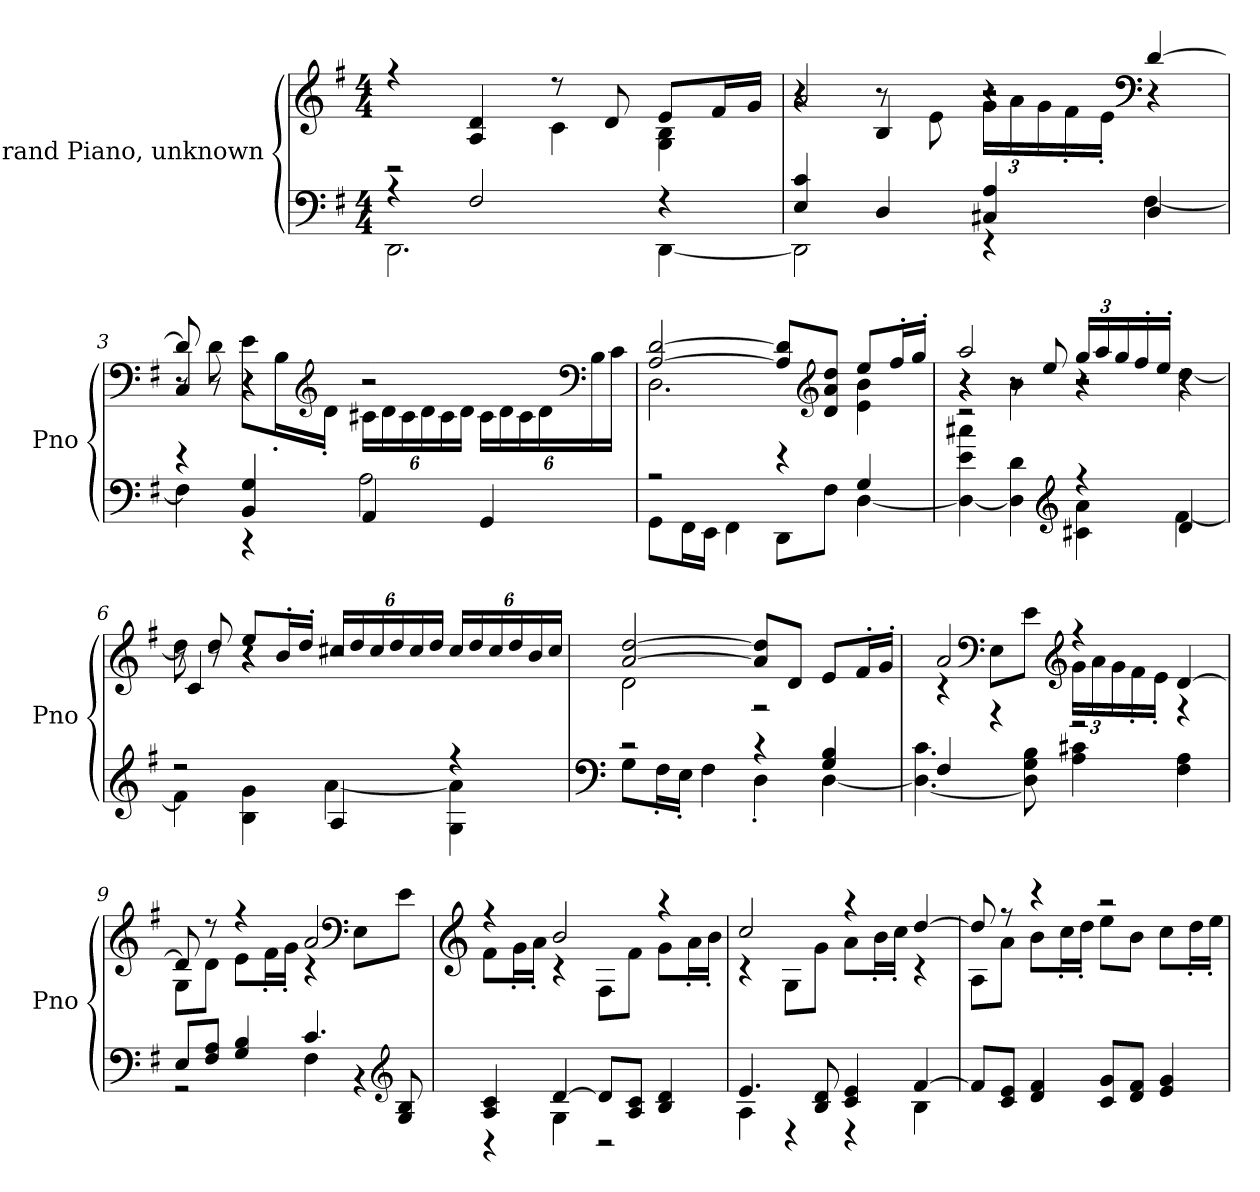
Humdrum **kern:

**kern	**kern
*part1	*part1
*staff2	*staff1
*I"Grand Piano, unknown	*
*I'Pno	*
*clefF4	*clefG2
*k[f#]	*k[f#]
*M4/4	*M4/4
*MM120	*MM120
=1	=1
*^	*^
4r	2.DD\	4r	2r
2F#/	.	4A/ 4d/	.
.	.	8r	4c\
.	.	8d/	.
4r	[4DD\	8e/L	4G\ 4B\
.	.	16f#/L	.
.	.	16g/JJ	.
=2	=2	=2	=2
*	*	*	*^
4E/ 4c/	2DD\]	2a/	4r	4r
4D/	.	.	8r	4B/
.	.	.	8e\	.
*	*	*	*Xbrackettup	*
4C#X/ 4A/	4r	4r	24g\LL	2r
.	.	.	24a\	.
.	.	.	24g\	.
.	.	.	16f#'\	.
.	.	.	16e'\JJ	.
*	*	*clefF4	*	*
4D/	[4F#\	[4d/	4r	.
=3	=3	=3	=3	=3
4r	4F#\]	8d/]	8r	4C/
.	.	8r	8d\	.
4BB/ 4G/	4r	4r	8e\L	4r
.	.	.	16B'\L	.
*	*	*clefG2	*	*
.	.	.	16d'\JJ	.
4AA/	2A\	2r	24c#X\LL	2r
.	.	.	24d\	.
.	.	.	24c#\	.
.	.	.	24d\	.
.	.	.	24c#\	.
.	.	.	24d\JJ	.
4GG/	.	.	24c#\LL	.
.	.	.	24d\	.
.	.	.	24c#\	.
.	.	.	24d\	.
*	*	*clefF4	*	*
.	.	.	24B\	.
.	.	.	24c#\JJ	.
*	*	*	*v	*v
!!LO:LB:g=z
=4	=4	=4	=4
2r	8GG\L	[2A/ [2d/	2.D\
.	16FF#\L	.	.
.	16EE\JJ	.	.
.	4FF#\	.	.
4r	8DD\L	8A/] 8d/]L	.
*	*	*clefG2	*
.	8F#\J	8d/ 8a/ 8dd/J	.
4G/	[4D\	8ee/L	4e\ 4b\
.	.	16ff#'/L	.
.	.	16gg'/JJ	.
=5	=5	=5	=5
*	*	*	*^
2r	4D\_ 4e\ 4cc#X\	4r	4r	2aa/
.	4D\] 4d\	8r	4b\	.
.	.	8ee/	.	.
*clefG2	*	*	*	*
4r	4c#X\ 4a\	24gg/LL	4r	2r
.	.	24aa/	.	.
.	.	24gg/	.	.
.	.	16ff#'/	.	.
.	.	16ee'/JJ	.	.
4d/	[4f#\	4r	[4dd\	.
=6	=6	=6	=6	=6
2r	4f#\]	8r	8dd\]	4c/
.	.	8dd/	8r	.
.	4B\ 4g\	8ee/L	4r	4r
.	.	16b'/L	.	.
.	.	16dd'/JJ	.	.
4A/	[4a\	24cc#X/LL	2r	2r
.	.	24dd/	.	.
.	.	24cc#/	.	.
.	.	24dd/	.	.
.	.	24cc#/	.	.
.	.	24dd/JJ	.	.
4r	4G\ 4a\]	24cc#/LL	.	.
.	.	24dd/	.	.
.	.	24cc#/	.	.
.	.	24dd/	.	.
.	.	24b/	.	.
.	.	24cc#/JJ	.	.
*	*	*v	*v	*v
!!LO:LB:g=z
=7	=7	=7
*clefF4	*	*
*	*	*^
2r	8G\L	[2a/ [2dd/	2d\
.	16F#'\L	.	.
.	16E'\JJ	.	.
.	4F#\	.	.
4r	4D'\	8a/] 8dd/]L	2r
.	.	8d/J	.
4G/ 4B/	[4D\	8e/L	.
.	.	16f#'/L	.
.	.	16g'/JJ	.
=8	=8	=8	=8
4F#/	4.D\_ 4.c\	2a/	4r
*	*	*clefF4	*
4r	.	.	8E\L
.	8D\] 8G\ 8B\	.	8e\J
*	*	*clefG2	*
2r	4A\ 4c#X\	4r	24g\LL
.	.	.	24a\
.	.	.	24g\
.	.	.	16f#'\
.	.	.	16e'\JJ
.	4F#\ 4A\	[4d/	4r
=9	=9	=9	=9
8E/L	2r	8d/]	8G\L
8F#/ 8A/J	.	8r	8d\J
4G/ 4B/	.	4r	8e\L
.	.	.	16f#'\L
.	.	.	16g'\JJ
4.c/	4F#\	2a/	4r
*	*	*clefF4	*
.	4r	.	8E\L
*clefG2	*	*	*
8G/ 8B/	.	.	8e\J
!!LO:LB:g=z	!!
=10	=10	=10	=10
*	*	*clefG2	*
4A/ 4c/	4r	4r	8f#\L
.	.	.	16g'\L
.	.	.	16a'\JJ
[4d/	4G\	2b/	4r
8d/L]	2r	.	8F#\L
8A/ 8c/J	.	.	8f#\J
4B/ 4d/	.	4r	8g\L
.	.	.	16a'\L
.	.	.	16b'\JJ
=11	=11	=11	=11
4.e/	4A\	2cc/	4r
.	4r	.	8G\L
8B/ 8d/	.	.	8g\J
4c/ 4e/	4r	4r	8a\L
.	.	.	16b'\L
.	.	.	16cc'\JJ
[4f#/	4B\	[4dd/	4r
*v	*v	*	*
=12	=12	=12
8f#/L]	8dd/]	8A\L
8c/ 8e/J	8r	8a\J
4d/ 4f#/	4r	8b\L
.	.	16cc'\L
.	.	16dd'\JJ
8c/ 8g/L	2r	8ee\L
8d/ 8f#/J	.	8b\J
4e/ 4g/	.	8cc\L
.	.	16dd'\L
.	.	16ee'\JJ
*	*v	*v
=	=
*-	*-
